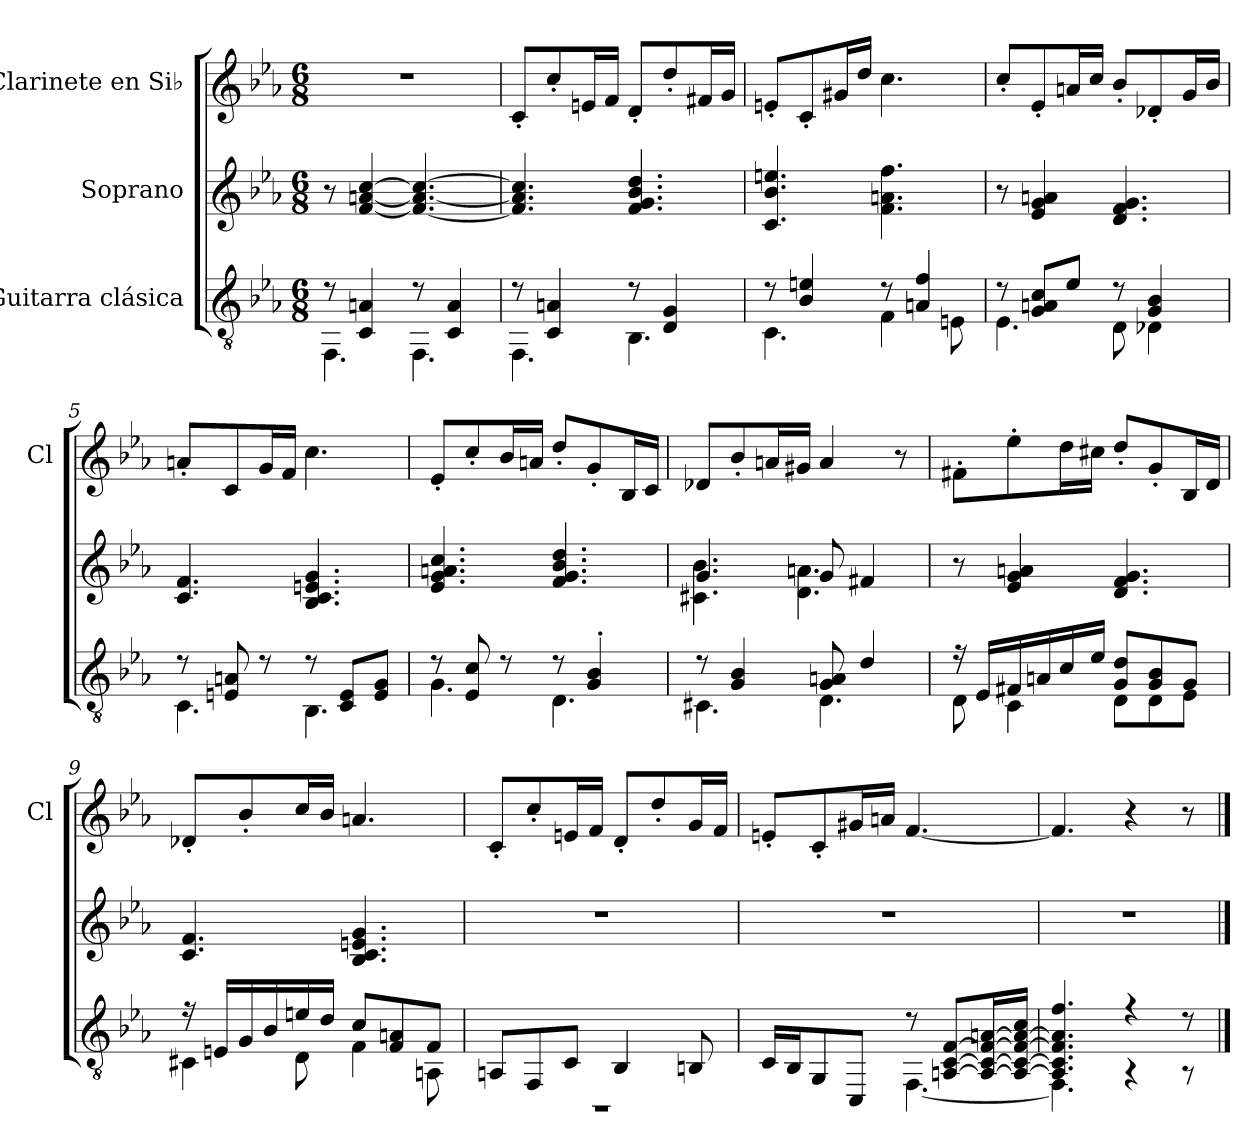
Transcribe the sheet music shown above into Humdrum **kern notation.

**kern	**kern	**kern
*part3	*part2	*part1
*staff3	*staff2	*staff1
*I"Guitarra clásica	*I"Soprano	*I"Clarinete en Si♭
*	*	*I'Cl
*clefGv2	*clefG2	*clefG2
*	*	*ITrd1c2
*k[b-e-a-]	*k[b-e-a-]	*k[b-e-a-d-g-]
*M6/8	*M6/8	*M6/8
*MM75	*MM75	*MM75
=1	=1	=1
*^	*	*
8r	4.FF\	8r	2.r
4C/ 4An/	.	[4f/ [4an/ [4cc/	.
8r	4.FF\	4.f/_ 4.a/_ 4.cc/_	.
4C/ 4A/	.	.	.
=2	=2	=2	=2
8r	4.FF\	4.f/] 4.a/] 4.cc/]	8B-'/L
4C/ 4An/	.	.	8b-'/
.	.	.	16dn/L
.	.	.	16e-/JJ
8r	4.BB-\	4.f/ 4.g/ 4.b-/ 4.dd/	8c'/L
4D/ 4G/	.	.	8cc'/
.	.	.	16en/L
.	.	.	16f/JJ
=3	=3	=3	=3
8r	4.C\	4.c/ 4.b-/ 4.een/	8dn'/L
4B-/ 4en/	.	.	8B-'/
.	.	.	16f#X/L
.	.	.	16cc/JJ
8r	4F\	4.f\ 4.an\ 4.ff\	4.b-\
4An/ 4f/	.	.	.
.	8En\	.	.
=4	=4	=4	=4
8r	4.E-\	8r	8b-'/L
8G/ 8An/ 8c/L	.	4e-/ 4g/ 4an/	8d-'/
8e-/J	.	.	16gn/L
.	.	.	16b-/JJ
8r	8D\	4.d/ 4.f/ 4.g/	8a-'/L
4G/ 4B-/	4D-X\	.	8c-X'/
.	.	.	16f/L
.	.	.	16a-/JJ
!!LO:LB:g=z
=5	=5	=5	=5
8r	4.C\	4.c/ 4.f/	8gn'/L
8En/ 8An/	.	.	8B-/
8r	.	.	16f/L
.	.	.	16e-/JJ
8r	4.BB-\	4.B-/ 4.c/ 4.en/ 4.g/	4.b-\
8C/ 8E/L	.	.	.
8E/ 8G/J	.	.	.
=6	=6	=6	=6
8r	4.G\	4.e-/ 4.g/ 4.an/ 4.cc/	8d-'/L
8E-/ 8c/	.	.	8b-'/
8r	.	.	16a-/L
.	.	.	16gn/JJ
8r	4.D\	4.f/ 4.g/ 4.b-/ 4.dd/	8cc'/L
4G/' 4B-/'	.	.	8f'/
.	.	.	16A-/L
.	.	.	16B-/JJ
=7	=7	=7	=7
*	*	*^	*
8r	4.C#X\	4.g/	4.c#X\ 4.b-\	8c-X/L
4G/ 4B-/	.	.	.	8a-'/
*	*	*	*	*MM72
.	.	.	.	16gn/L
.	.	.	.	16f#X/JJ
8G/ 8An/	4.D\	8g/	4.d\ 4.an\	4g/
4d/	.	4f#X/	.	.
.	.	.	.	8r
*	*	*v	*v	*
=8	=8	=8	=8
*	*	*	*MM75
16r	8D\	8r	8en'\L
16E-/LL	.	.	.
16F#X/	4C\	4e-/ 4g/ 4an/	8dd-'\
16An/	.	.	.
16c/	.	.	16cc\L
16e-/JJ	.	.	16bn\JJ
8G/ 8d/L	8D\L	4.d/ 4.f/ 4.g/	8cc'/L
8G/ 8B-/	8D\	.	8f'/
8G/J	8E-\J	.	16A-/L
.	.	.	16c/JJ
!!LO:LB:g=z
=9	=9	=9	=9
16r	4C#X\	4.c/ 4.f/	8c-X'/L
16En/LL	.	.	.
16G/	.	.	8a-'/
16B-/	.	.	.
16en/	8D\	.	16b-/L
16d/JJ	.	.	16a-/JJ
8c/L	4F\	4.B-/ 4.c/ 4.en/ 4.g/	4.gn/
8F/ 8An/	.	.	.
8F/J	8AAn\	.	.
=10	=10	=10	=10
8AAn/L	2.r	2.r	8B-'/L
8FF/	.	.	8b-'/
8C/J	.	.	16dn/L
.	.	.	16e-/JJ
4BB-/	.	.	8c'/L
.	.	.	8cc'/
8BBn/	.	.	16f/L
.	.	.	16e-/JJ
=11	=11	=11	=11
16C/LL	4.ryy	2.r	8dn'/L
16BB-/J	.	.	.
8GG/	.	.	8B-'/
*	*	*	*MM68
8CC/J	.	.	16f#X/L
.	.	.	16gn/JJ
8r	[4.FF\	.	[4.e-/
[8AAn/ [8C/ [8F/L	.	.	.
16AA/_ 16C/_ 16F/_ [16An/L	.	.	.
16AA/_ 16C/_ 16F/_ 16A/_ 16c/JJ	.	.	.
=12	=12	=12	=12
4.AA/] 4.C/] 4.F/] 4.A/] 4.f/	4.FF\]	2.r	4.e-/]
4r	4r	.	4r
8r	8r	.	8r
*v	*v	*	*
==	==	==
*-	*-	*-
